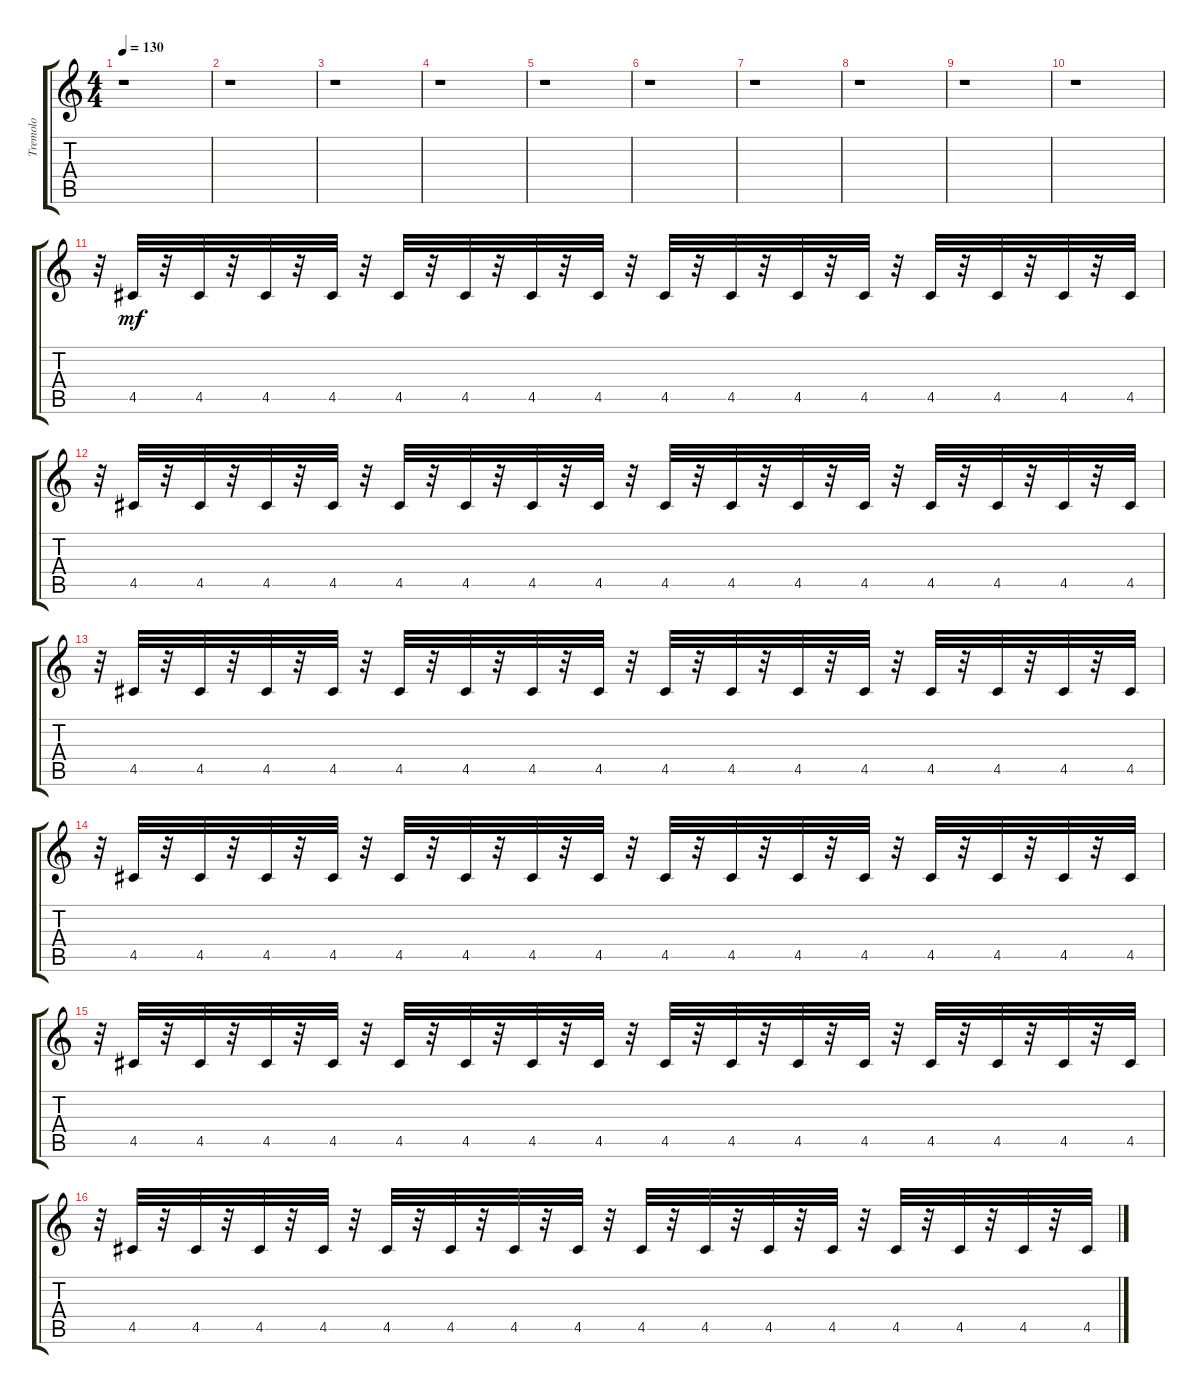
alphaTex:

\track ("Tremolo" "Tremolo") {instrument acousticguitarnylon}
\staff {score tabs}
\tuning (E4 B3 G3 D3 A2 E2) {hide}
\ts (4 4)
\tempo 130
\clef g2
\ks c
r.1{dy mp} |
r.1 |
r.1 |
r.1 |
r.1 |
r.1 |
r.1 |
r.1 |
r.1 |
r.1 |
r.32 4.5.32{dy mf} r.32 4.5.32 r.32 4.5.32 r.32 4.5.32 r.32 4.5.32 r.32 4.5.32 r.32 4.5.32 r.32 4.5.32 r.32 4.5.32 r.32 4.5.32 r.32 4.5.32 r.32 4.5.32 r.32 4.5.32 r.32 4.5.32 r.32 4.5.32 r.32 4.5.32 |
r.32 4.5.32 r.32 4.5.32 r.32 4.5.32 r.32 4.5.32 r.32 4.5.32 r.32 4.5.32 r.32 4.5.32 r.32 4.5.32 r.32 4.5.32 r.32 4.5.32 r.32 4.5.32 r.32 4.5.32 r.32 4.5.32 r.32 4.5.32 r.32 4.5.32 r.32 4.5.32 |
r.32 4.5.32 r.32 4.5.32 r.32 4.5.32 r.32 4.5.32 r.32 4.5.32 r.32 4.5.32 r.32 4.5.32 r.32 4.5.32 r.32 4.5.32 r.32 4.5.32 r.32 4.5.32 r.32 4.5.32 r.32 4.5.32 r.32 4.5.32 r.32 4.5.32 r.32 4.5.32 |
r.32 4.5.32 r.32 4.5.32 r.32 4.5.32 r.32 4.5.32 r.32 4.5.32 r.32 4.5.32 r.32 4.5.32 r.32 4.5.32 r.32 4.5.32 r.32 4.5.32 r.32 4.5.32 r.32 4.5.32 r.32 4.5.32 r.32 4.5.32 r.32 4.5.32 r.32 4.5.32 |
r.32 4.5.32 r.32 4.5.32 r.32 4.5.32 r.32 4.5.32 r.32 4.5.32 r.32 4.5.32 r.32 4.5.32 r.32 4.5.32 r.32 4.5.32 r.32 4.5.32 r.32 4.5.32 r.32 4.5.32 r.32 4.5.32 r.32 4.5.32 r.32 4.5.32 r.32 4.5.32 |
r.32 4.5.32 r.32 4.5.32 r.32 4.5.32 r.32 4.5.32 r.32 4.5.32 r.32 4.5.32 r.32 4.5.32 r.32 4.5.32 r.32 4.5.32 r.32 4.5.32 r.32 4.5.32 r.32 4.5.32 r.32 4.5.32 r.32 4.5.32 r.32 4.5.32 r.32 4.5.32
